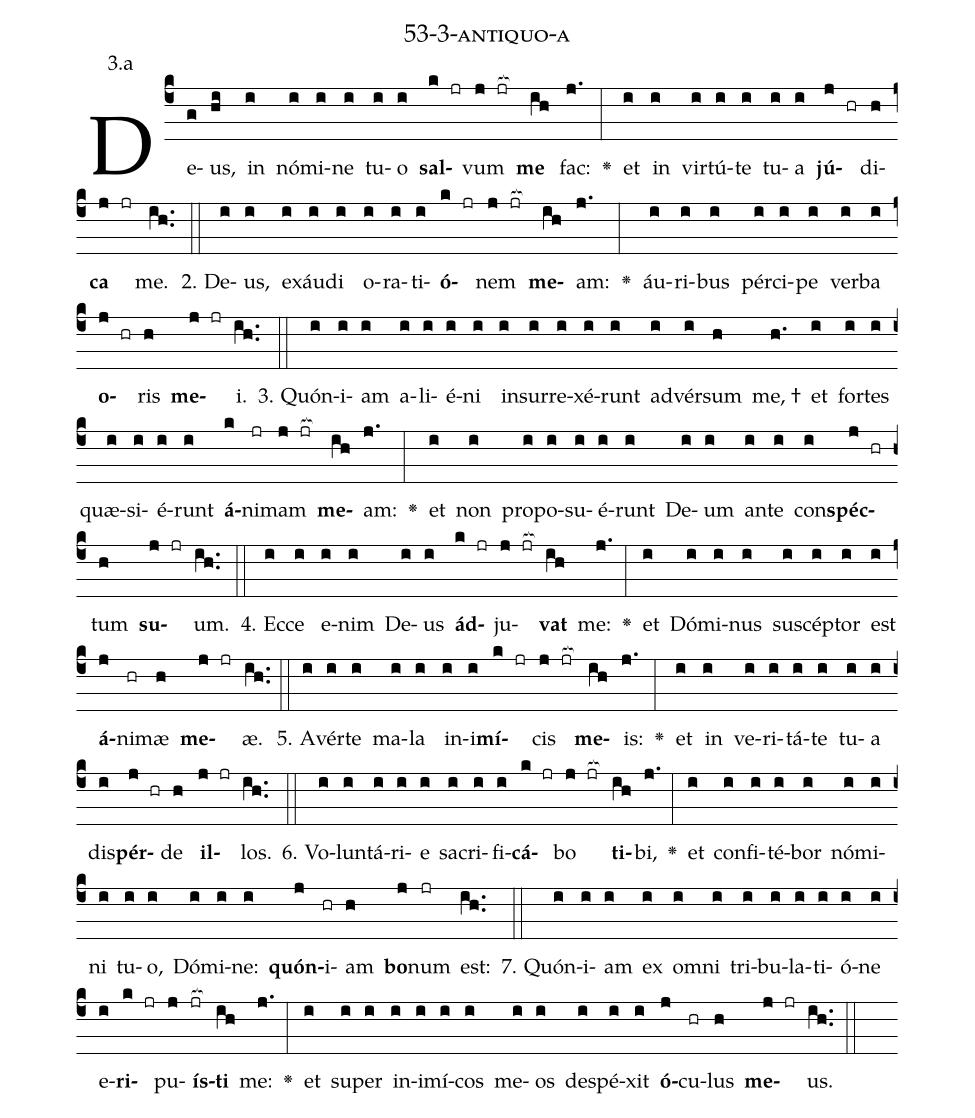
name: 53-3-antiquo-a;
annotation: 3.a;
%%
(c4)De(g)us,(hi) in(i) nó(i)mi(i)ne(i) tu(i)o(i) <b>sal</b>(k jr)vum(j jr[ocb:1{]) <b>me</b>(ih[ocb:0}]) fac:(j.) <v>\greheightstar</v>(:) et(i) in(i) vir(i)tú(i)te(i) tu(i)a(i) <b>jú</b>(j hr)di(h)<b>ca</b>(j jr) me.(ih..) (::)
2. De(i)us,(i) ex(i)áu(i)di(i) o(i)ra(i)ti(i)<b>ó</b>(k jr)nem(j jr[ocb:1{]) <b>me</b>(ih[ocb:0}])am:(j.) <v>\greheightstar</v>(:) áu(i)ri(i)bus(i) pér(i)ci(i)pe(i) ver(i)ba(i) <b>o</b>(j hr)ris(h) <b>me</b>(j jr)i.(ih..) (::)
3. Quón(i)i(i)am(i) a(i)li(i)é(i)ni(i) in(i)sur(i)re(i)xé(i)runt(i) ad(i)vér(i)sum(h) me, †(h.) et(i) for(i)tes(i) quæ(i)si(i)é(i)runt(i) <b>á</b>(k)ni(jr)mam(j jr[ocb:1{]) <b>me</b>(ih[ocb:0}])am:(j.) <v>\greheightstar</v>(:) et(i) non(i) pro(i)po(i)su(i)é(i)runt(i) De(i)um(i) an(i)te(i) con(i)<b>spéc</b>(j hr)tum(h) <b>su</b>(j jr)um.(ih..) (::)
4. Ec(i)ce(i) e(i)nim(i) De(i)us(i) <b>ád</b>(k jr)ju(j jr[ocb:1{])<b>vat</b>(ih[ocb:0}]) me:(j.) <v>\greheightstar</v>(:) et(i) Dó(i)mi(i)nus(i) su(i)scép(i)tor(i) est(i) <b>á</b>(j)ni(hr)mæ(h) <b>me</b>(j jr)æ.(ih..) (::)
5. A(i)vér(i)te(i) ma(i)la(i) in(i)i(i)<b>mí</b>(k jr)cis(j jr[ocb:1{]) <b>me</b>(ih[ocb:0}])is:(j.) <v>\greheightstar</v>(:) et(i) in(i) ve(i)ri(i)tá(i)te(i) tu(i)a(i) dis(i)<b>pér</b>(j hr)de(h) <b>il</b>(j jr)los.(ih..) (::)
6. Vo(i)lun(i)tá(i)ri(i)e(i) sa(i)cri(i)fi(i)<b>cá</b>(k jr)bo(j jr[ocb:1{]) <b>ti</b>(ih[ocb:0}])bi,(j.) <v>\greheightstar</v>(:) et(i) con(i)fi(i)té(i)bor(i) nó(i)mi(i)ni(i) tu(i)o,(i) Dó(i)mi(i)ne:(i) <b>quón</b>(j)i(hr)am(h) <b>bo</b>(j)num(jr) est:(ih..) (::)
7. Quón(i)i(i)am(i) ex(i) om(i)ni(i) tri(i)bu(i)la(i)ti(i)ó(i)ne(i) e(i)<b>ri</b>(k jr)pu(j)<b>ís</b>(jr[ocb:1{])<b>ti</b>(ih[ocb:0}]) me:(j.) <v>\greheightstar</v>(:) et(i) su(i)per(i) in(i)i(i)mí(i)cos(i) me(i)os(i) de(i)spé(i)xit(i) <b>ó</b>(j)cu(hr)lus(h) <b>me</b>(j jr)us.(ih..) (::)
